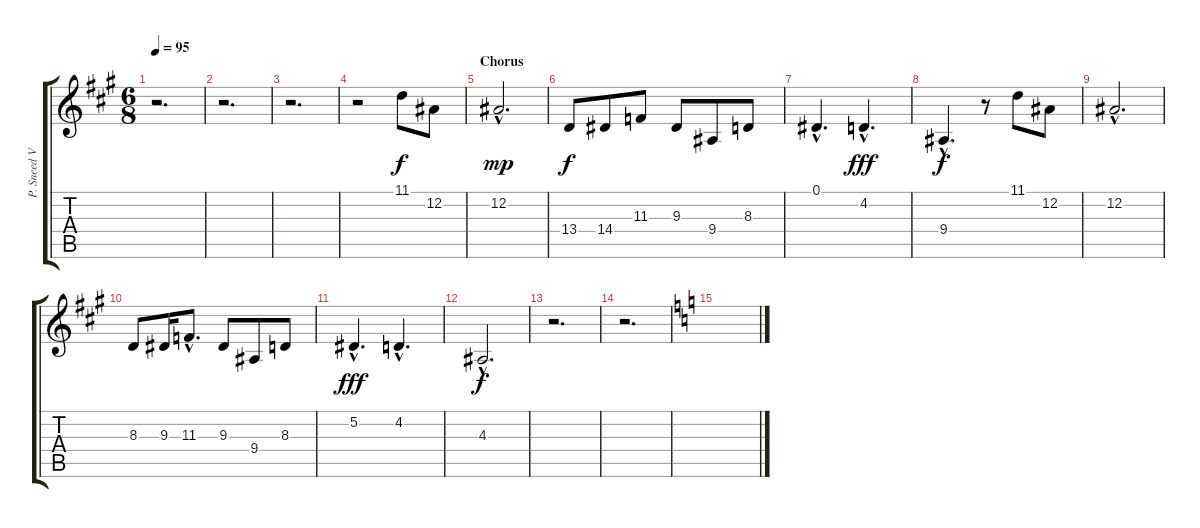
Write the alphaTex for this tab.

\track ("P. Sneed Vocals" "P. Sneed V") {instrument baritonesax}
\staff {score tabs}
\tuning (Eb4 Bb3 Gb3 Db3 Ab2 Eb2) {hide}
\ts (6 8)
\tempo 95
\clef g2
\ks a
r.2{d dy mp} |
r.2{d} |
r.2{d} |
r.2 11.1.8{dy f} 12.2.8 |
\section ("" "Chorus")
12.2{hac}.2{d dy mp} |
13.4.8{dy f} 14.4.8 11.3.8 9.3.8 9.4.8 8.3.8 |
0.1{hac}.4{d} 4.2{hac}.4{d dy fff} |
9.4{hac}.4{d dy f} r.8 11.1.8 12.2.8 |
12.2{hac}.2{d} |
8.3.8 9.3.16 11.3{hac}.8{d} 9.3.8 9.4.8 8.3.8 |
5.2{hac}.4{d dy fff} 4.2{hac}.4{d} |
4.3{hac}.2{d dy f} |
r.2{d} |
r.2{d} |
\ks c
